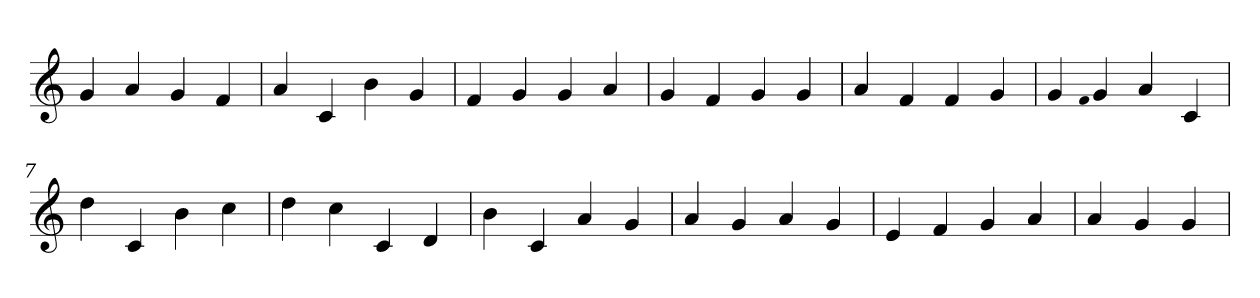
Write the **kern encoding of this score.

**kern
*part1
*staff1
*clefG2
=1
4g
4a
4g
4f
=2
4a
4c
4b
4g
=3
4f
4g
4g
4a
=4
4g
4f
4g
4g
=5
4a
4f
4f
4g
=6
4g
qqf
4g
4a
4c
=7
4dd
4c
4b
4cc
=8
4dd
4cc
4c
4d
=9
4b
4c
4a
4g
=10
4a
4g
4a
4g
=11
4e
4f
4g
4a
=12
4a
4g
4g
=
*-
